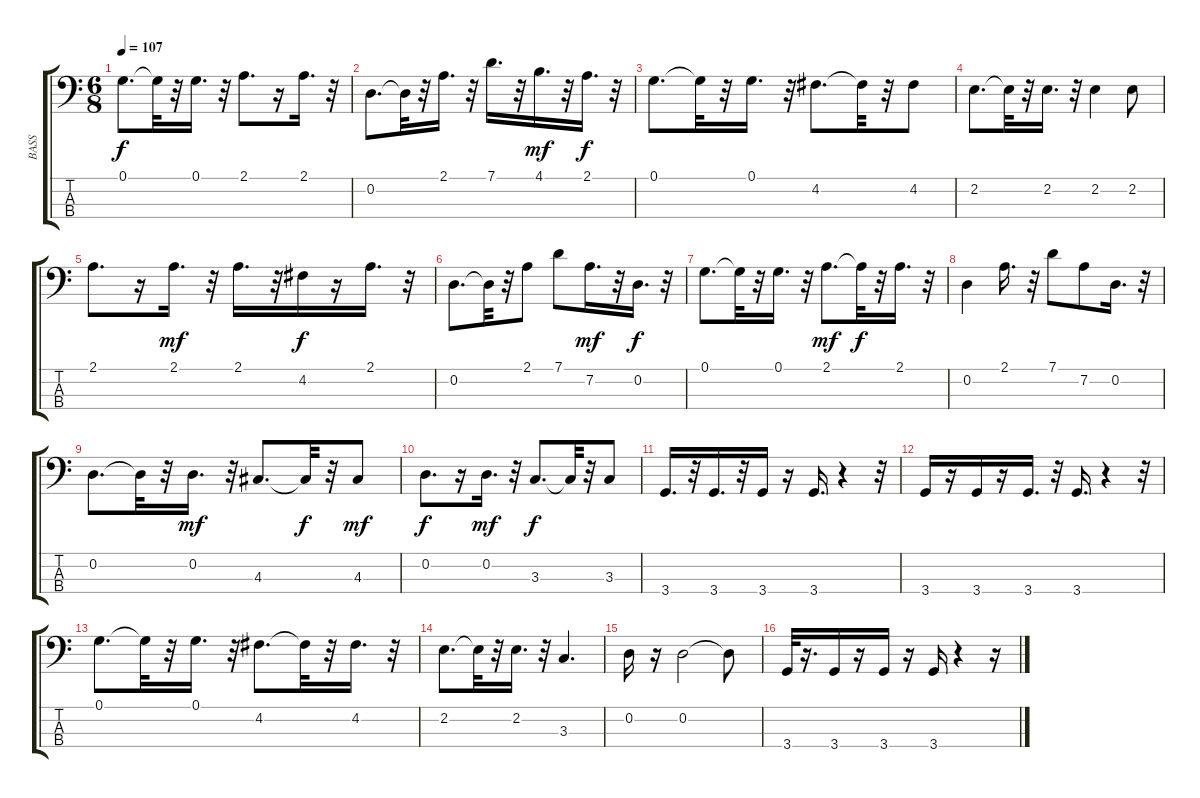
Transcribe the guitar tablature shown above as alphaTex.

\track ("BASS" "BASS") {instrument fretlessbass}
\staff {score tabs}
\tuning (G2 D2 A1 E1) {hide}
\ts (6 8)
\tempo 107
\clef f4
\ks c
0.1.8{d dy f} 0.1{t}.32 r.32 0.1.16{d} r.32 2.1.8{d} r.16 2.1.16{d} r.32 |
0.2.8{d} 0.2{t}.32 r.32 2.1.16{d} r.32 7.1.16{d} r.32 4.1.16{d dy mf} r.32 2.1.16{d dy f} r.32 |
0.1.8{d} 0.1{t}.32 r.32 0.1.16{d} r.32 4.2.8{d} 4.2{t}.32 r.32 4.2.8 |
2.2.8{d} 2.2{t}.32 r.32 2.2.16{d} r.32 2.2.4 2.2.8 |
2.1.8{d} r.16 2.1.16{d dy mf} r.32 2.1.16{d} r.32 4.2.16{dy f} r.16 2.1.16{d} r.32 |
0.2.8{d} 0.2{t}.32 r.32 2.1.8 7.1.8 7.2.16{d dy mf} r.32 0.2.16{d dy f} r.32 |
0.1.8{d} 0.1{t}.32 r.32 0.1.16{d} r.32 2.1.8{d dy mf} 2.1{t}.32{dy f} r.32 2.1.16{d} r.32 |
0.2.4 2.1.16{d} r.32 7.1.8 7.2.8 0.2.16{d} r.32 |
0.2.8{d} 0.2{t}.32 r.32 0.2.16{d dy mf} r.32 4.3.8{d} 4.3{t}.32{dy f} r.32 4.3.8{dy mf} |
0.2.8{d dy f} r.16 0.2.16{d dy mf} r.32 3.3.8{d dy f} 3.3{t}.32 r.32 3.3.8 |
3.4.16{d} r.32 3.4.16{d} r.32 3.4.16 r.16 3.4.16{d} r.4 r.32 |
3.4.16 r.16 3.4.16 r.16 3.4.16{d} r.32 3.4.16{d} r.4 r.32 |
0.1.8{d} 0.1{t}.32 r.32 0.1.16{d} r.32 4.2.8{d} 4.2{t}.32 r.32 4.2.16{d} r.32 |
2.2.8{d} 2.2{t}.32 r.32 2.2.16{d} r.32 3.3.4{d} |
0.2.16 r.16 0.2.2 0.2{t}.8 |
3.4.32 r.16{d} 3.4.16 r.16 3.4.16 r.16 3.4.16 r.4 r.16
